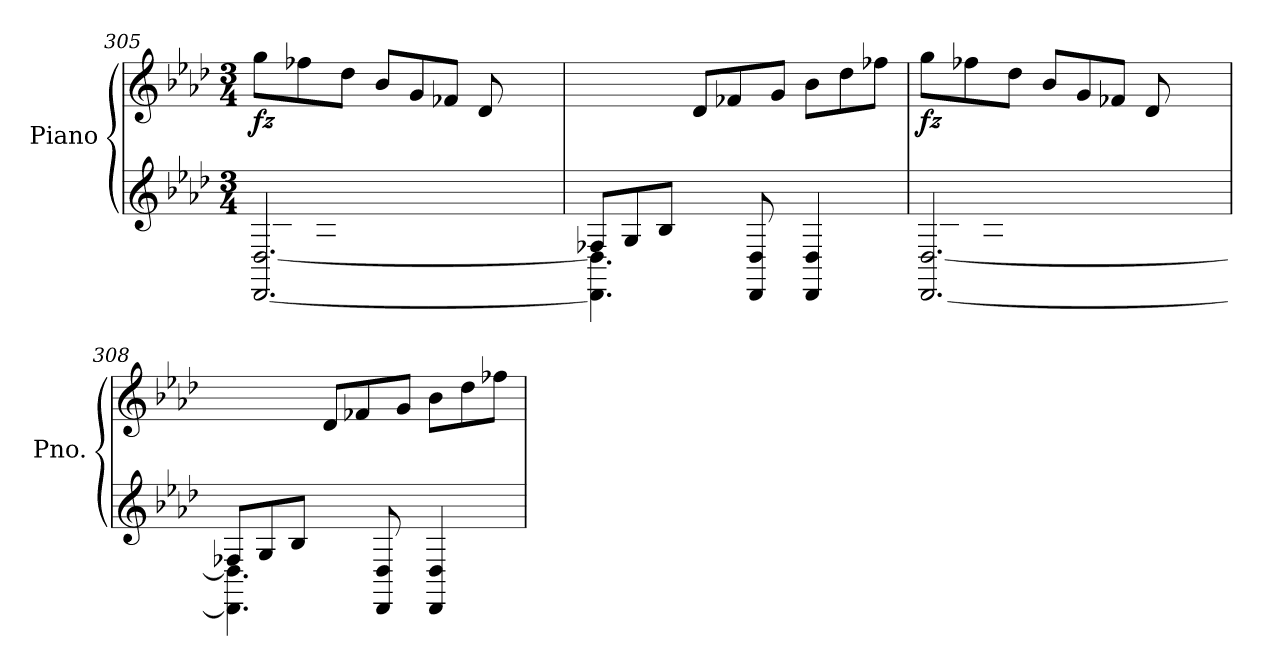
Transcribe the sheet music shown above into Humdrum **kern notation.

**kern	**kern	**dynam
*part1	*part1	*part1
*staff2	*staff1	*staff1/2
*I"Piano	*	*
*I'Pno.	*	*
!!LO:LB:g=z
*clefG2	*clefG2	*
*k[b-e-a-d-]	*k[b-e-a-d-]	*
*M3/4	*M3/4	*
=305	=305	=305
*^	*	*
*	*	*Xtuplet	*
!	!	!	!LO:DY:b
12%7ryy	[2.DD-/ [2.D-/	12gg\L	fz
.	.	12ff-X\	.
.	.	12dd-\J	.
.	.	12b-/L	.
.	.	12g/	.
.	.	12f-X/J	.
.	.	12d-/L	.
12B-/	.	6ryy	.
12G/J	.	.	.
=306	=306	=306	=306
*Xtuplet	*	*	*
12F-X/L	4.DD-\] 4.D-\]	4ryy	.
12G/	.	.	.
12B-/J	.	.	.
2ryy	.	12d-/L	.
.	.	12f-X/	.
.	8DD-/ 8D-/	.	.
.	.	12g/J	.
.	4DD-/ 4D-/	12b-\L	.
.	.	12dd-\	.
.	.	12ff-X\J	.
=307	=307	=307	=307
!	!	!	!LO:DY:b
12%7ryy	[2.DD-/ [2.D-/	12gg\L	fz
.	.	12ff-X\	.
.	.	12dd-\J	.
.	.	12b-/L	.
.	.	12g/	.
.	.	12f-X/J	.
.	.	12d-/L	.
12B-/	.	6ryy	.
12G/J	.	.	.
=308	=308	=308	=308
12F-X/L	4.DD-\] 4.D-\]	4ryy	.
12G/	.	.	.
12B-/J	.	.	.
2ryy	.	12d-/L	.
.	.	12f-X/	.
.	8DD-/ 8D-/	.	.
.	.	12g/J	.
.	4DD-/ 4D-/	12b-\L	.
.	.	12dd-\	.
.	.	12ff-X\J	.
*v	*v	*	*
=	=	=
*-	*-	*-
